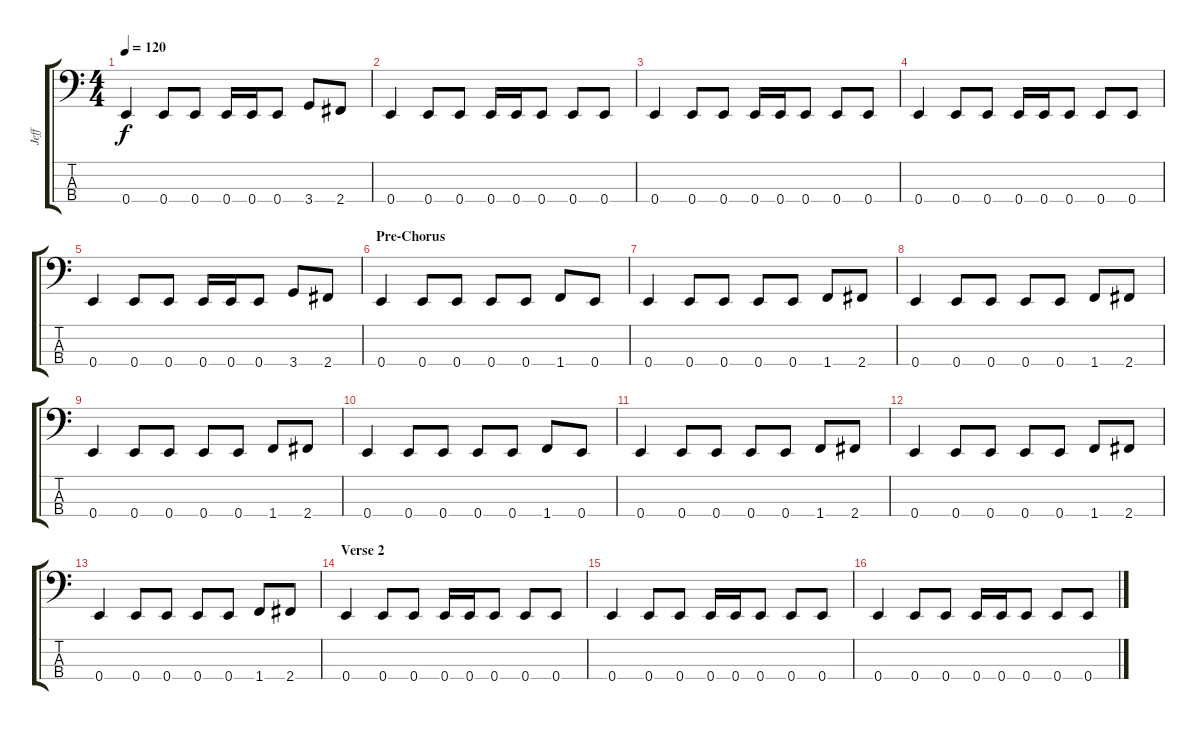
\track ("Jeff" "Jeff") {instrument electricbasspick}
\staff {score tabs}
\tuning (G2 D2 A1 E1) {hide}
\ts (4 4)
\tempo 120
\clef f4
\ks c
0.4.4{dy f} 0.4.8 0.4.8 0.4.16 0.4.16 0.4.8 3.4.8 2.4.8 |
0.4.4 0.4.8 0.4.8 0.4.16 0.4.16 0.4.8 0.4.8 0.4.8 |
0.4.4 0.4.8 0.4.8 0.4.16 0.4.16 0.4.8 0.4.8 0.4.8 |
0.4.4 0.4.8 0.4.8 0.4.16 0.4.16 0.4.8 0.4.8 0.4.8 |
0.4.4 0.4.8 0.4.8 0.4.16 0.4.16 0.4.8 3.4.8 2.4.8 |
\section ("" "Pre-Chorus")
0.4.4 0.4.8 0.4.8 0.4.8 0.4.8 1.4.8 0.4.8 |
0.4.4 0.4.8 0.4.8 0.4.8 0.4.8 1.4.8 2.4.8 |
0.4.4 0.4.8 0.4.8 0.4.8 0.4.8 1.4.8 2.4.8 |
0.4.4 0.4.8 0.4.8 0.4.8 0.4.8 1.4.8 2.4.8 |
0.4.4 0.4.8 0.4.8 0.4.8 0.4.8 1.4.8 0.4.8 |
0.4.4 0.4.8 0.4.8 0.4.8 0.4.8 1.4.8 2.4.8 |
0.4.4 0.4.8 0.4.8 0.4.8 0.4.8 1.4.8 2.4.8 |
0.4.4 0.4.8 0.4.8 0.4.8 0.4.8 1.4.8 2.4.8 |
\section ("" "Verse 2")
0.4.4 0.4.8 0.4.8 0.4.16 0.4.16 0.4.8 0.4.8 0.4.8 |
0.4.4 0.4.8 0.4.8 0.4.16 0.4.16 0.4.8 0.4.8 0.4.8 |
0.4.4 0.4.8 0.4.8 0.4.16 0.4.16 0.4.8 0.4.8 0.4.8
